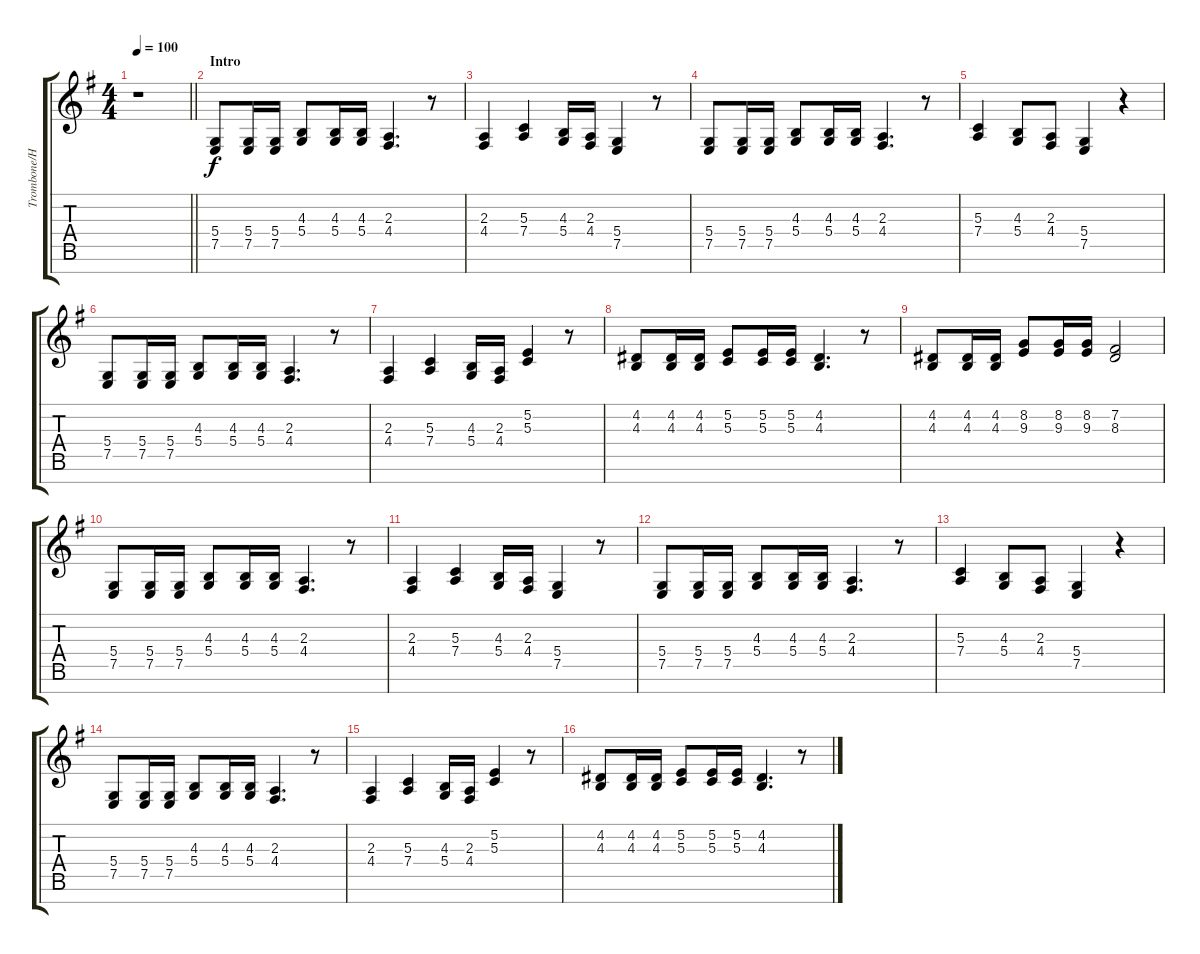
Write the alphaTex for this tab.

\track ("Trombone/Horn" "Trombone/H") {instrument trombone}
\staff {score tabs}
\tuning (E4 B3 G3 D3 A2 E2 B1) {hide}
\ts (4 4)
\tempo 100
\clef g2
\barLineRight lightlight
\ks eminor
r.1{dy f instrument trombone} |
\section ("" "Intro")
(5.4 7.5).8 (5.4 7.5).16 (5.4 7.5).16 (4.3 5.4).8 (4.3 5.4).16 (4.3 5.4).16 (2.3 4.4).4{d} r.8 |
(2.3 4.4).4 (5.3 7.4).4 (4.3 5.4).16 (2.3 4.4).16 (5.4 7.5).4 r.8 |
(5.4 7.5).8 (5.4 7.5).16 (5.4 7.5).16 (4.3 5.4).8 (4.3 5.4).16 (4.3 5.4).16 (2.3 4.4).4{d} r.8 |
(5.3 7.4).4 (4.3 5.4).8 (2.3 4.4).8 (5.4 7.5).4 r.4 |
(5.4 7.5).8 (5.4 7.5).16 (5.4 7.5).16 (4.3 5.4).8 (4.3 5.4).16 (4.3 5.4).16 (2.3 4.4).4{d} r.8 |
(2.3 4.4).4 (5.3 7.4).4 (4.3 5.4).16 (2.3 4.4).16 (5.2 5.3).4 r.8 |
(4.2 4.3).8 (4.2 4.3).16 (4.2 4.3).16 (5.2 5.3).8 (5.2 5.3).16 (5.2 5.3).16 (4.2 4.3).4{d} r.8 |
(4.2 4.3).8 (4.2 4.3).16 (4.2 4.3).16 (8.2 9.3).8 (8.2 9.3).16 (8.2 9.3).16 (7.2 8.3).2 |
(5.4 7.5).8 (5.4 7.5).16 (5.4 7.5).16 (4.3 5.4).8 (4.3 5.4).16 (4.3 5.4).16 (2.3 4.4).4{d} r.8 |
(2.3 4.4).4 (5.3 7.4).4 (4.3 5.4).16 (2.3 4.4).16 (5.4 7.5).4 r.8 |
(5.4 7.5).8 (5.4 7.5).16 (5.4 7.5).16 (4.3 5.4).8 (4.3 5.4).16 (4.3 5.4).16 (2.3 4.4).4{d} r.8 |
(5.3 7.4).4 (4.3 5.4).8 (2.3 4.4).8 (5.4 7.5).4 r.4 |
(5.4 7.5).8 (5.4 7.5).16 (5.4 7.5).16 (4.3 5.4).8 (4.3 5.4).16 (4.3 5.4).16 (2.3 4.4).4{d} r.8 |
(2.3 4.4).4 (5.3 7.4).4 (4.3 5.4).16 (2.3 4.4).16 (5.2 5.3).4 r.8 |
(4.2 4.3).8 (4.2 4.3).16 (4.2 4.3).16 (5.2 5.3).8 (5.2 5.3).16 (5.2 5.3).16 (4.2 4.3).4{d} r.8
